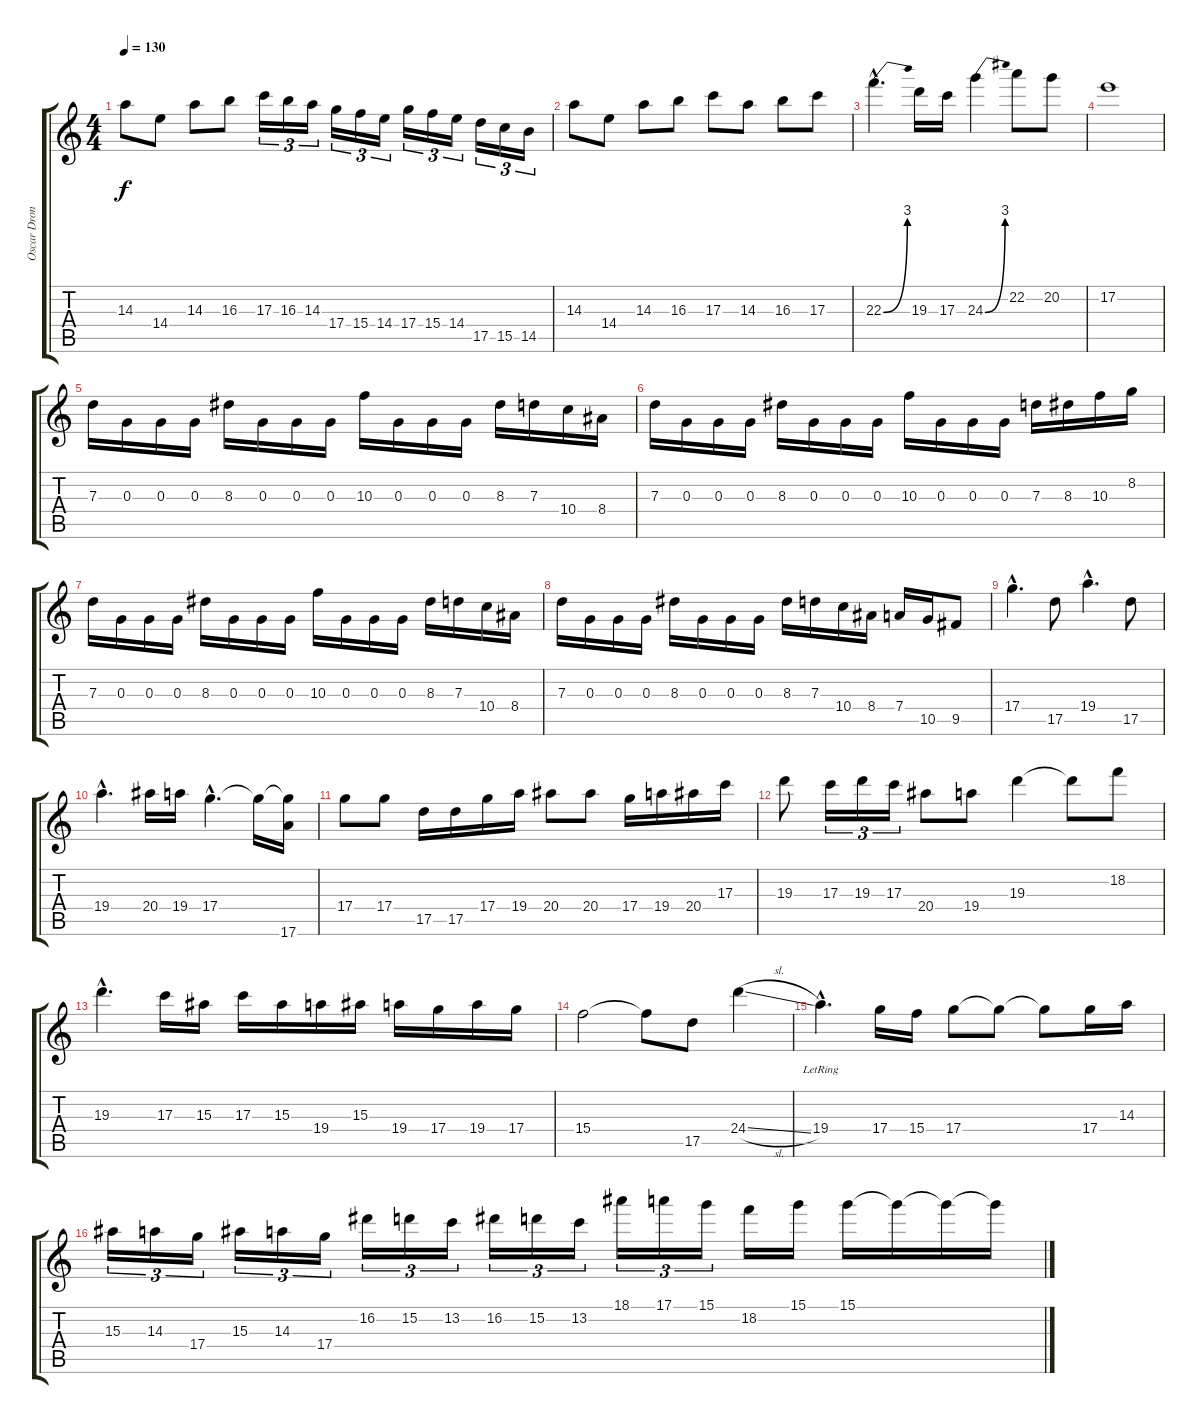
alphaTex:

\track ("Oscar Dronjak - Lead Guitar" "Oscar Dron") {instrument distortionguitar}
\staff {score tabs}
\tuning (E4 B3 G3 D3 A2 E2) {hide}
\ts (4 4)
\tempo 130
\clef g2
\ks c
14.3{t}.8{dy f} 14.4.8 14.3.8 16.3.8 17.3.16{tu (3 2)} 16.3.16{tu (3 2)} 14.3.16{tu (3 2)} 17.4.16{tu (3 2)} 15.4.16{tu (3 2)} 14.4.16{tu (3 2)} 17.4.16{tu (3 2)} 15.4.16{tu (3 2)} 14.4.16{tu (3 2)} 17.5.16{tu (3 2)} 15.5.16{tu (3 2)} 14.5.16{tu (3 2)} |
14.3.8 14.4.8 14.3.8 16.3.8 17.3.8 14.3.8 16.3.8 17.3.8 |
22.3{be (bend 0 0 60 12) hac}.4{d} 19.3.16 17.3.16 24.3{be (bend 0 0 60 12)}.4 22.2.8 20.2.8 |
17.2.1 |
7.3.16 0.3.16 0.3.16 0.3.16 8.3.16 0.3.16 0.3.16 0.3.16 10.3.16 0.3.16 0.3.16 0.3.16 8.3.16 7.3.16 10.4.16 8.4.16 |
7.3.16 0.3.16 0.3.16 0.3.16 8.3.16 0.3.16 0.3.16 0.3.16 10.3.16 0.3.16 0.3.16 0.3.16 7.3.16 8.3.16 10.3.16 8.2.16 |
7.3.16 0.3.16 0.3.16 0.3.16 8.3.16 0.3.16 0.3.16 0.3.16 10.3.16 0.3.16 0.3.16 0.3.16 8.3.16 7.3.16 10.4.16 8.4.16 |
7.3.16 0.3.16 0.3.16 0.3.16 8.3.16 0.3.16 0.3.16 0.3.16 8.3.16 7.3.16 10.4.16 8.4.16 7.4.16 10.5.16 9.5.8 |
17.4{hac}.4{d} 17.5.8 19.4{hac}.4{d} 17.5.8 |
19.4{hac}.4{d} 20.4.16 19.4.16 17.4{hac}.4{d} 17.4{t}.16 (17.4{t} 17.6).16 |
17.4.8 17.4.8 17.5.16 17.5.16 17.4.16 19.4.16 20.4.8 20.4.8 17.4.16 19.4.16 20.4.16 17.3.16 |
19.3.8 17.3.16{tu (3 2)} 19.3.16{tu (3 2)} 17.3.16{tu (3 2)} 20.4.8 19.4.8 19.3.4 19.3{t}.8 18.2.8 |
19.3{hac}.4{d} 17.3.16 15.3.16 17.3.16 15.3.16 19.4.16 15.3.16 19.4.16 17.4.16 19.4.16 17.4.16 |
15.4.2 15.4{t}.8 17.5.8 24.4{sl}.4 |
19.4{hac lr}.4{d} 17.4.16 15.4.16 17.4.8 17.4{t}.8 17.4{t}.8 17.4.16 14.3.16 |
15.3.16{tu (3 2)} 14.3.16{tu (3 2)} 17.4.16{tu (3 2)} 15.3.16{tu (3 2)} 14.3.16{tu (3 2)} 17.4.16{tu (3 2)} 16.2.16{tu (3 2)} 15.2.16{tu (3 2)} 13.2.16{tu (3 2)} 16.2.16{tu (3 2)} 15.2.16{tu (3 2)} 13.2.16{tu (3 2)} 18.1.16{tu (3 2)} 17.1.16{tu (3 2)} 15.1.16{tu (3 2)} 18.2.16 15.1.16 15.1.16 15.1{t}.16 15.1{t}.16 15.1{t}.16
